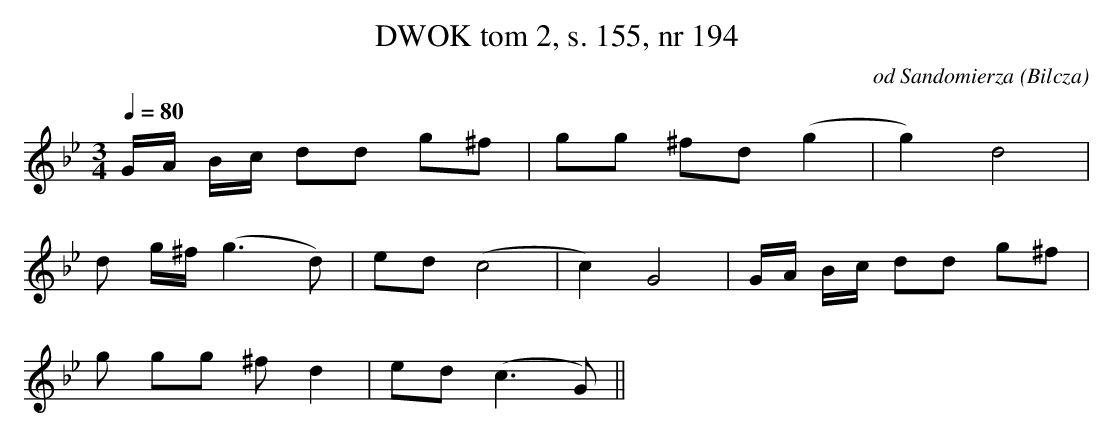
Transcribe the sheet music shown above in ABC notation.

X:1
T: DWOK tom 2, s. 155, nr 194
O: od Sandomierza (Bilcza)
L: 1/16
M: 3/4
K: Bb
Q:1/4=80
GA Bc d2d2 g2^f2 | g2g2 ^f2d2 (g4 |g4) d8 |
d2 g^f (g6d2) | e2d2 (c8 | c4) G8 | GA Bc d2d2 g2^f2 |
g2 g2g2 ^f2 d4 | e2d2 (c6G2) ||
